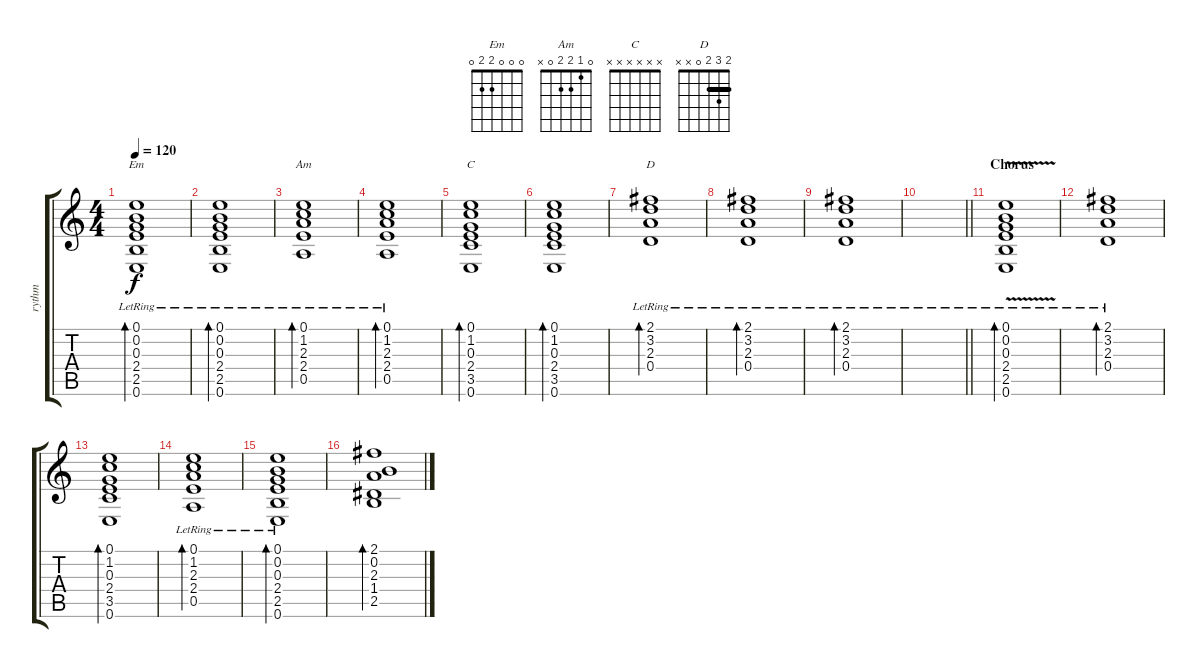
\track ("rythm" "rythm") {instrument acousticguitarsteel}
\staff {score tabs}
\tuning (E4 B3 G3 D3 A2 E2) {hide}
\chord ("Em" 0 0 0 2 2 0)
\chord ("Am" 0 1 2 2 0 x)
\chord ("C" x x x x x x)
\chord ("D" 2 3 2 0 x x) {barre 2}
\ts (4 4)
\tempo 120
\clef g2
\ks c
(0.1{lr} 0.2{lr} 0.3{lr} 2.4{lr} 2.5{lr} 0.6{lr}).1{bd 120 ch "Em" dy f} |
(0.1{lr} 0.2{lr} 0.3{lr} 2.4{lr} 2.5{lr} 0.6{lr}).1{bd 120} |
(0.1{lr} 1.2{lr} 2.3{lr} 2.4{lr} 0.5{lr}).1{bd 120 ch "Am"} |
(0.1{lr} 1.2{lr} 2.3{lr} 2.4{lr} 0.5{lr}).1{bd 120} |
(0.1 1.2 0.3 2.4 3.5 0.6).1{bd 120 ch "C"} |
(0.1 1.2 0.3 2.4 3.5 0.6).1{bd 120} |
(2.1{lr} 3.2{lr} 2.3{lr} 0.4{lr}).1{bd 120 ch "D"} |
(2.1{lr} 3.2{lr} 2.3{lr} 0.4{lr}).1{bd 120} |
(2.1{lr} 3.2{lr} 2.3{lr} 0.4{lr}).1{bd 120} |
\barLineRight lightlight
|
\section ("" "Chorus")
(0.1{lr} 0.2{lr} 0.3{lr} 2.4{v lr} 2.5{lr} 0.6{lr}).1{bd 120} |
(2.1{lr} 3.2{lr} 2.3{lr} 0.4{lr}).1{bd 120} |
(0.1 1.2 0.3 2.4 3.5 0.6).1{bd 120} |
(0.1{lr} 1.2{lr} 2.3{lr} 2.4{lr} 0.5{lr}).1{bd 120} |
(0.1{lr} 0.2{lr} 0.3{lr} 2.4{lr} 2.5{lr} 0.6{lr}).1{bd 120} |
(2.1 0.2 2.3 1.4 2.5).1{bd 120}
